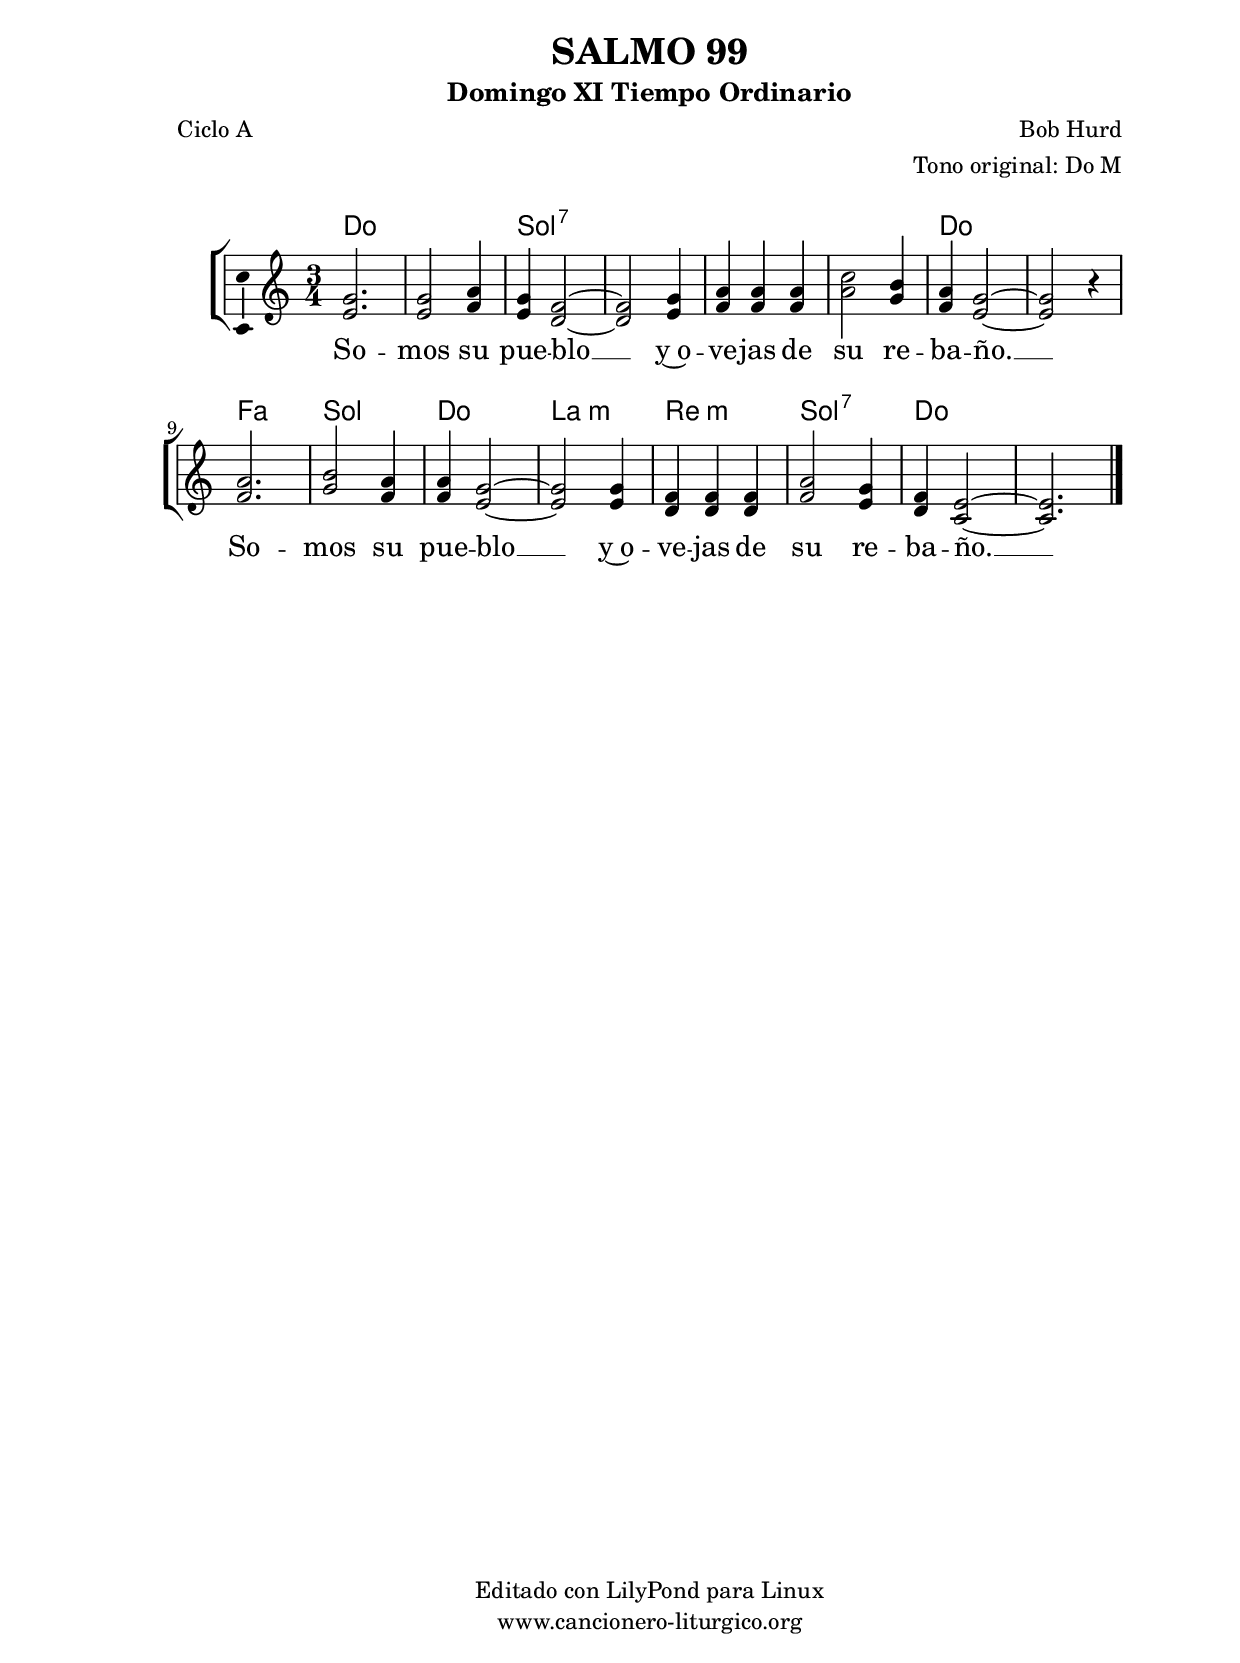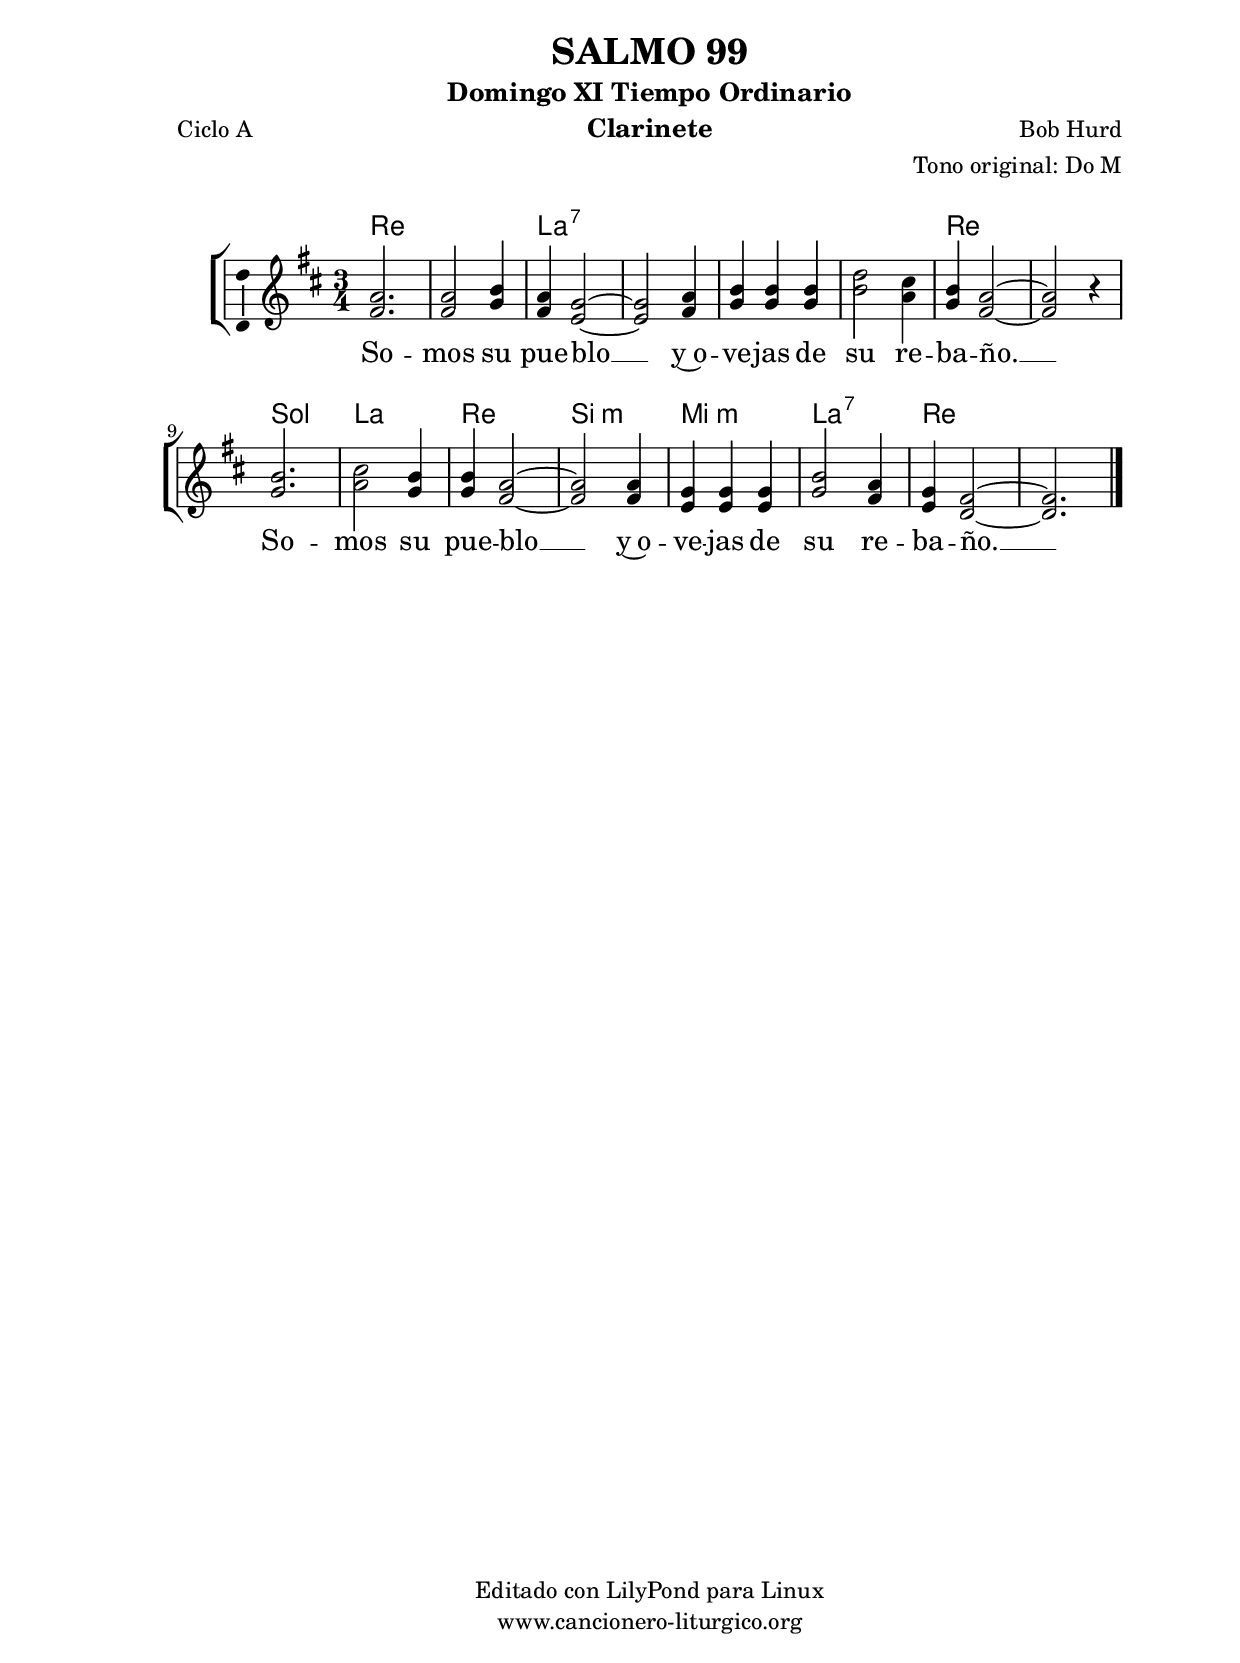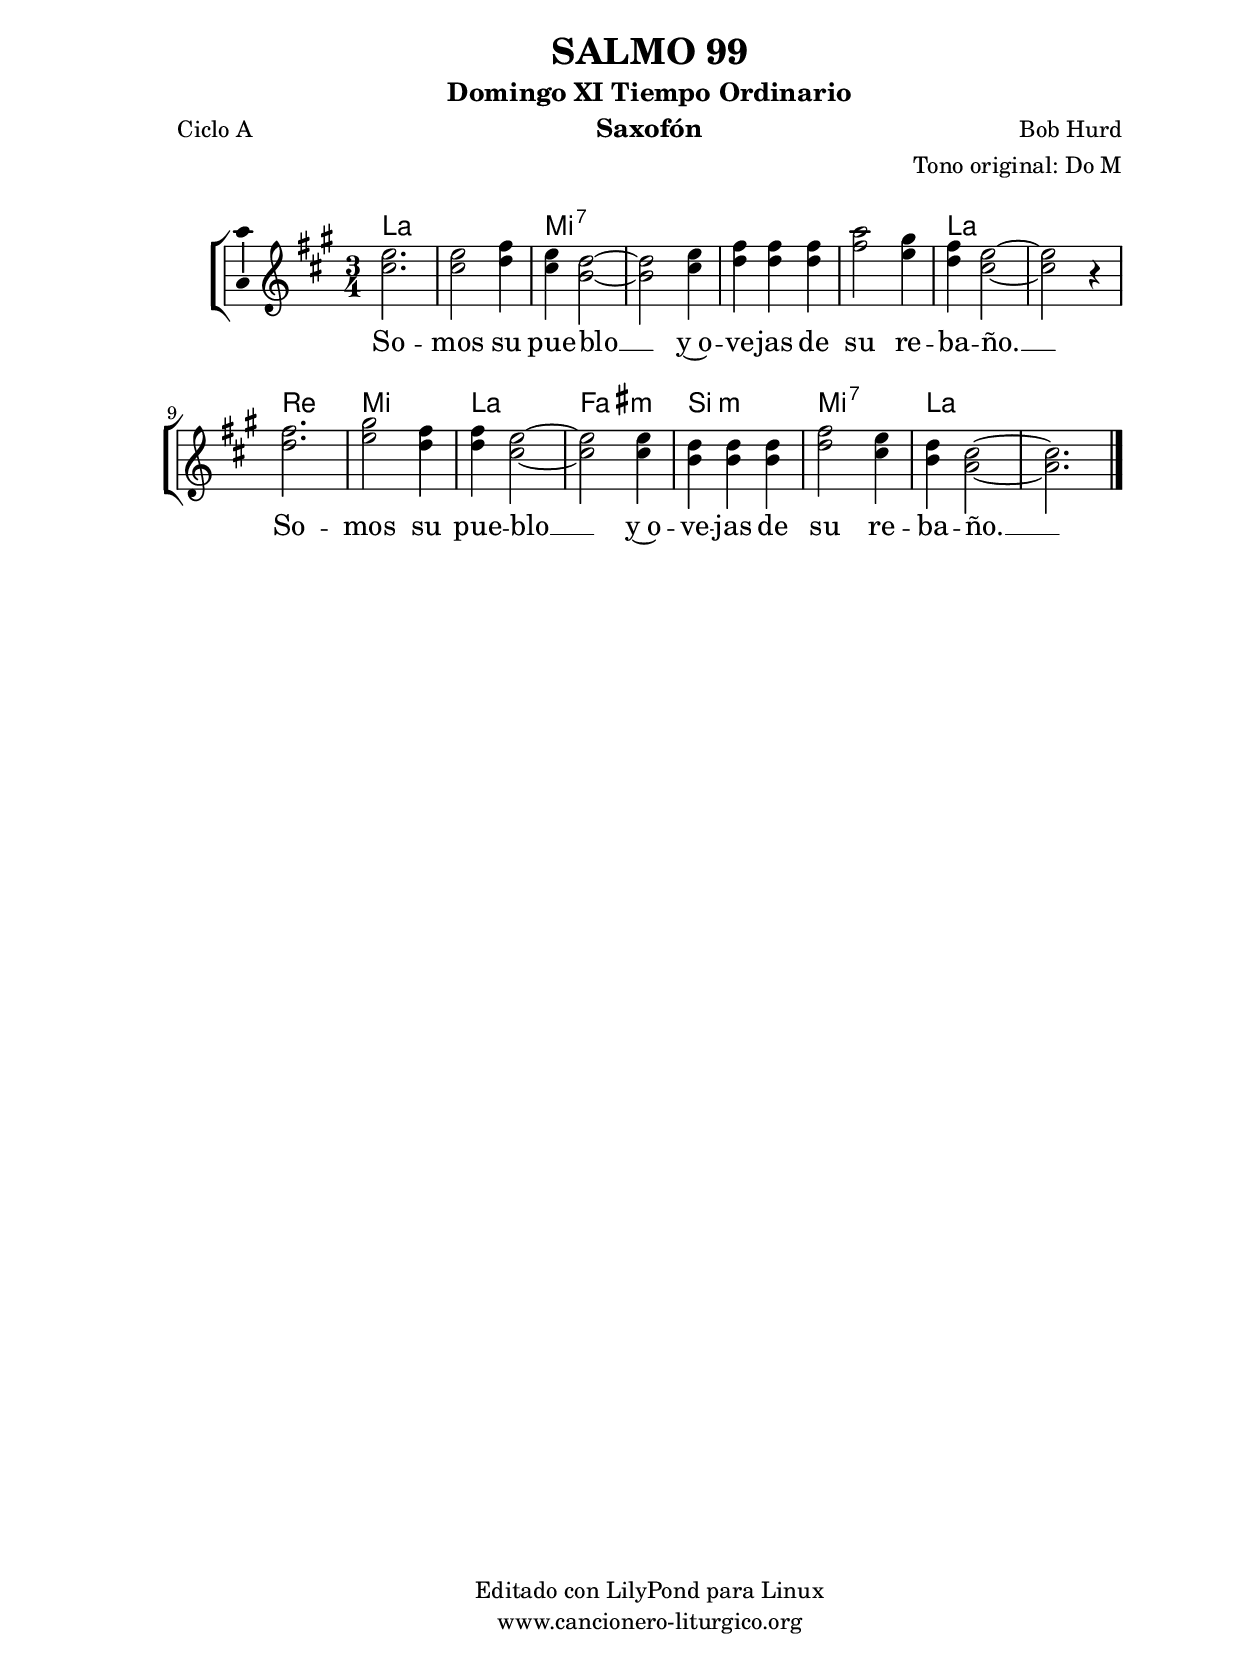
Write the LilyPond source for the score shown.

%
%para convertir .midi en .wav:
%timidity filename.midi -Ow -o finename.wav
%
%
%Para convertir de .wav a .mp3:
%lame -h -m j filename.wav
%
%
%para escuchar el midi:
%timidity nombrefichero.midi
%


%versión de lilypond para la que se ha escrito esta partitura:
\version "2.16.0"

	%Tamaño papel
	#(set-default-paper-size "a4")
	%Tamaño partitura
	#(set-global-staff-size 20)
	%No responde al pulsar sobre una nota
	#(ly:set-option 'point-and-click #f)

%parámetros del encabezamiento:
\header {
	title = "SALMO 99"
	subtitle = "Domingo XI Tiempo Ordinario"
	composer = "Bob Hurd"
	poet = "Ciclo A"
	meter = ""
	arranger = "Tono original: Do M"
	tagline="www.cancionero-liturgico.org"
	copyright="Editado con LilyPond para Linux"
	}

%parámetros asociados al papel:
\paper  {
	oddHeaderMarkup = \markup {\fill-line { \on-the-fly #not-first-page \fromproperty #'header:title \on-the-fly #not-first-page \fromproperty #'header:composer }}
	evenHeaderMarkup = \markup {\fill-line { \fromproperty #'header:composer \fromproperty #'header:title }}
	#(set-paper-size "a4")
	print-page-number = ##f
	first-page-number = 1
	print-first-page-number = ##f
%	head-separation = 3.0 \cm
	top-margin = 2.0 \cm
	bottom-margin = 0.5\cm
%%%	bottom-margin = -1.0\cm
	left-margin = 3.0 \cm
	line-width = 16.0 \cm 
	indent = 8\mm
	interscoreline = 2.\mm
	between-system-space = 15\mm
%	para que las partituras no llenen la hoja:
	ragged-bottom = ##t
%	idem para la última hoja:
	ragged-last-bottom = ##f
%	para que las partituras llenen el ancho del papel:
	ragged-last = ##f
	after-title-space = 2.5 \cm
%page-count=1
%system-count=8

	%Flexible Vertical Spacing
%	markup-markup-spacing =
%	#'((basic-distance . 15) (minimum-distance . 15) (padding . 3))
	markup-system-spacing =
	#'((basic-distance . 15) (minimum-distance . 15) (padding . 3))
	system-system-spacing =
	#'((basic-distance . 15) (minimum-distance . 15) (padding . 3))
	score-system-spacing =
	#'((basic-distance . 15) (minimum-distance . 15) (padding . 5))
%	top-system-spacing = % header
%	#'((basic-distance . 8) (minimum-distance . 0) (padding . 3))
%	top-markup-spacing =
%	#'((basic-distance . 20) (minimum-distance . 20) (padding . 3))
	last-bottom-spacing = % footer
	#'((basic-distance . 5) (minimum-distance . 5) (padding . 3))
%	score-markup-spacing =
%	#'((basic-distance . 16) (minimum-distance . 13) (padding . 3))

	}


%parámetros que afectan a toda la partitura:
global =  {
	%clave de sol (G):
	\clef G
	%armadura:
%	\transpose f a
	\key c \major
	\tempo 4=172
	\set Score.tempoHideNote = ##t
	}


acordes = {
	\italianChords
	\chordmode {
%	\transpose f a
{

c2. c g:7 g:7 g:7 g:7 c c f g c a:m d:m g:7 c c

	}
	}
}

melodia = 
%	\transpose f a
{
	\relative c'{
	\time 3/4

<e g>2.
<e g>2 <f a>4
<e g>4 <d f>2~
<d f>2 <e g>4
<f a>4 <f a> <f a>
<a c>2 <g b>4
<f a>4 <e g>2~
<e g>2 r4
<f a>2.
<g b>2 <f a>4
<f a>4 <e g>2~
<e g>2 <e g>4
<d f>4 <d f> <d f>
<f a>2 <e g>4
<d f>4 <c e>2~
<c e>2.

	\bar "|."
	}
	}


texto = \lyricmode {
So -- mos su pue -- blo __
y~o -- ve -- jas de su re -- ba -- ño. __
So -- mos su pue -- blo __
y~o -- ve -- jas de su re -- ba -- ño. __
	}


acordesStaff = \context ChordNames = acordesStaff <<
	\set chordChanges = ##t
	\acordes
	>>


vozStaff = \context Voice = vozStaff
\with {\consists "Ambitus_engraver"}
<<
%	\set Staff.instrumentName = ""
%	\set Staff.shortInstrumentName = ""
%	\set Staff.midiInstrument = #"clarinet"
%	\set Staff.midiInstrument = #"cello"
%	\set Staff.midiInstrument = #"flute"
	\set Staff.midiInstrument = #"electric guitar (jazz)"
%	\set Staff.midiInstrument = #"english horn"
%	\set Staff.midiInstrument = #"violin"
%	\set Staff.midiInstrument = #"glockenspiel"
	\set Staff.midiMinimumVolume = #0.7
	\set Staff.midiMaximumVolume = #0.9
	\global
	\melodia
	>>


textoStaff = \context Lyrics = textoStaff <<
	\lyricsto vozStaff \texto
	>>

\book {
	\score {
		\context ChoirStaff {
			\override StaffGroup.SystemStartBracket #'collapse-height = #1
			\override Score.SystemStartBar #'collapse-height = #1
			<<
			\acordesStaff
			\vozStaff
			\textoStaff
			>>
			}
		\layout {
	    		\context {
				\Lyrics
				\override LyricText #'font-size = #2
				}
	   		 \context {
				\Score
				%fontSize = #3
				\override StaffSymbol #'staff-space = #(magstep +3)
				%\override Beam #'thickness = #0.55
				%\override SpacingSpanner #'spacing-increment = #1.0
				%\override Slur #'height-limit = #1.5
				}
			}
		}
	\score {
		\unfoldRepeats
		\context ChoirStaff {
			<<
			\acordesStaff
			\vozStaff
			>>
			}
		\midi {
	  		\context {
	  			\Score
				tempoWholesPerMinute = #(ly:make-moment 70 4)
				}
			}
		}
	}

%Partitura para clarinete
#(define output-suffix "C")
\book {
	\header{
		instrument = "Clarinete"
		}
	\score {
		\context ChoirStaff {
			\override StaffGroup.SystemStartBracket #'collapse-height = #1
			\override Score.SystemStartBar #'collapse-height = #1
\transpose c d
			<<
			\acordesStaff
			\vozStaff
			\textoStaff
			>>
			}
		\layout {
	    		\context {
				\Lyrics
				\override LyricText #'font-size = #2
				}
	   		 \context {
				\Score
				%fontSize = #3
				\override StaffSymbol #'staff-space = #(magstep +3)
				%\override Beam #'thickness = #0.55
				%\override SpacingSpanner #'spacing-increment = #1.0
				%\override Slur #'height-limit = #1.5
				}
			}
		}
	}

%Partitura para saxofón
#(define output-suffix "S")
\book {
	\header{
		instrument = "Saxofón"
		}
	\score {
		\context ChoirStaff {
			\override StaffGroup.SystemStartBracket #'collapse-height = #1
			\override Score.SystemStartBar #'collapse-height = #1
\transpose c a
			<<
			\acordesStaff
			\vozStaff
			\textoStaff
			>>
			}
		\layout {
	    		\context {
				\Lyrics
				\override LyricText #'font-size = #2
				}
	   		 \context {
				\Score
				%fontSize = #3
				\override StaffSymbol #'staff-space = #(magstep +3)
				%\override Beam #'thickness = #0.55
				%\override SpacingSpanner #'spacing-increment = #1.0
				%\override Slur #'height-limit = #1.5
				}
			}
		}
	}

